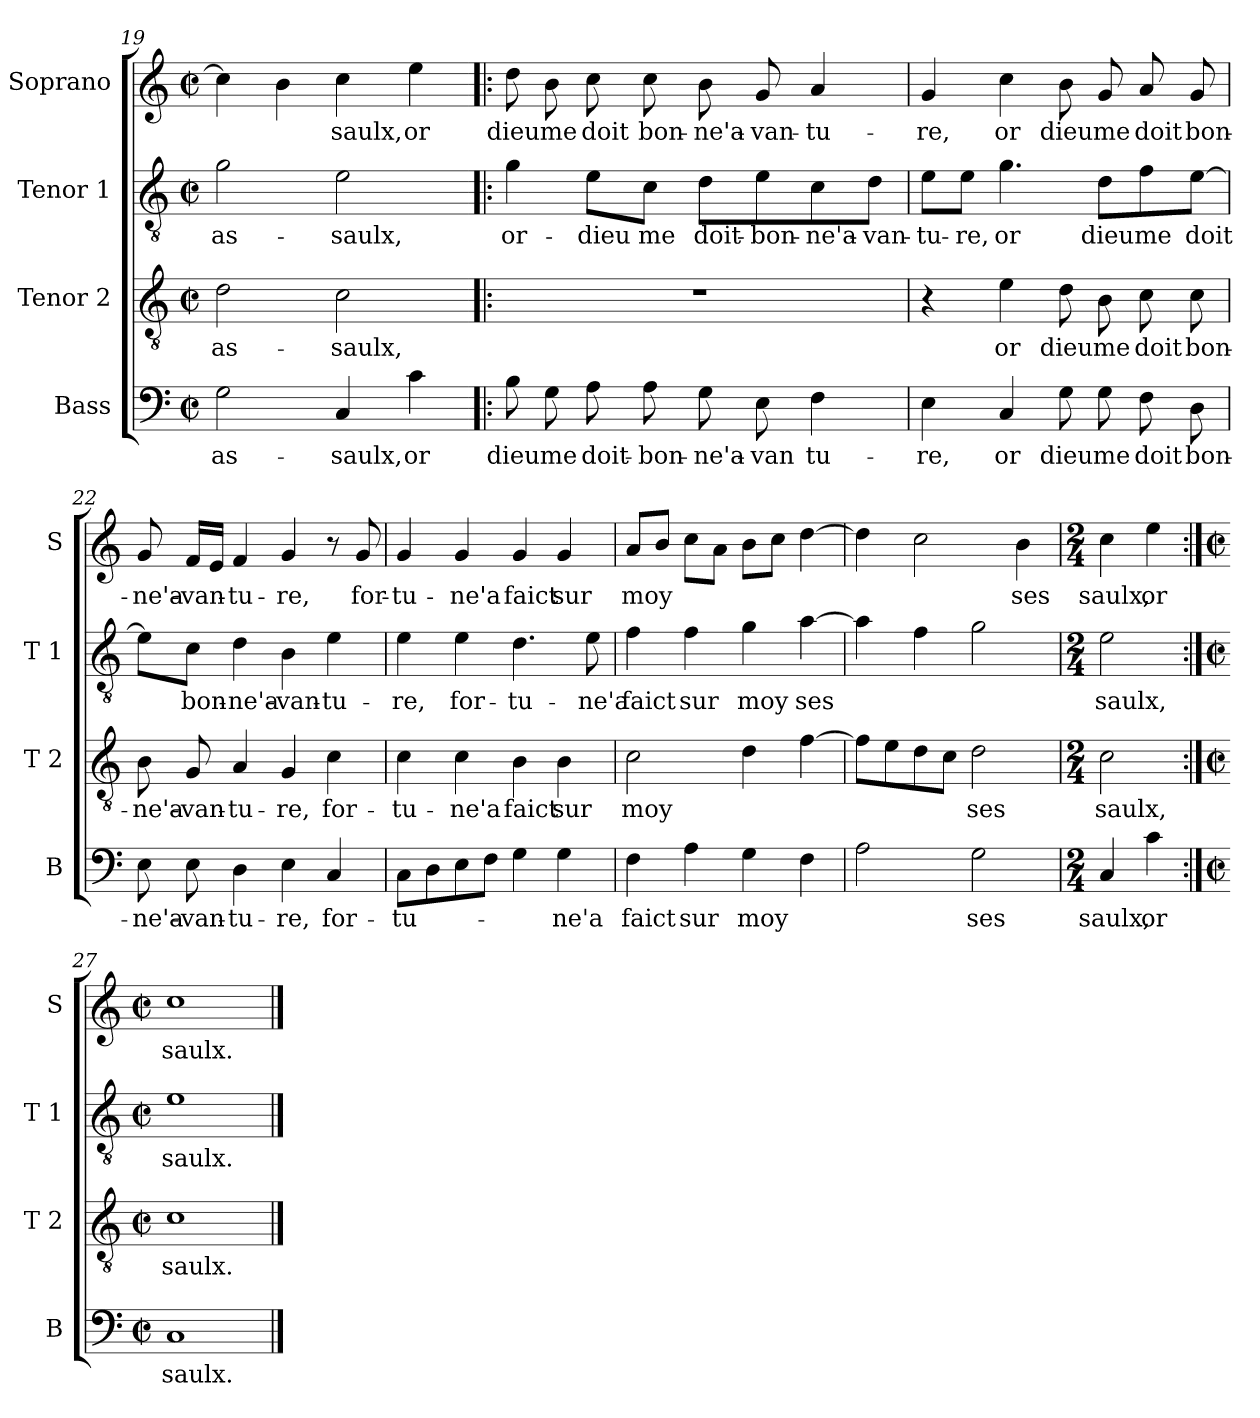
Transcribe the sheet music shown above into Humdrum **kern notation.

**kern	**text	**kern	**text	**kern	**text	**kern	**text
*part4	*part4	*part3	*part3	*part2	*part2	*part1	*part1
*staff4	*staff4	*staff3	*staff3	*staff2	*staff2	*staff1	*staff1
*I"Bass	*	*I"Tenor 2	*	*I"Tenor 1	*	*I"Soprano	*
*I'B	*	*I'T 2	*	*I'T 1	*	*I'S	*
*clefF4	*	*clefGv2	*	*clefGv2	*	*clefG2	*
*k[]	*	*k[]	*	*k[]	*	*k[]	*
*C:	*	*C:	*	*C:	*	*C:	*
*M2/2	*	*M2/2	*	*M2/2	*	*M2/2	*
*met(c|)	*	*met(c|)	*	*met(c|)	*	*met(c|)	*
=19	=19	=19	=19	=19	=19	=19	=19
2G\	as-	2d\	as-	2g\	as-	4cc\]	.
.	.	.	.	.	.	4b\	.
4C/	-saulx,	2c\	-saulx,	2e\	-saulx,	4cc\	-saulx,
4c\	or	.	.	.	.	4ee\	or
!!LO:LB:g=z
=20!|:	=20!|:	=20!|:	=20!|:	=20!|:	=20!|:	=20!|:	=20!|:
8B\	dieu	1r	.	4g\	or-	8dd\	dieu
8G\	me	.	.	.	.	8b\	me
8A\	doit-	.	.	8e\L	-dieu	8cc\	doit
8A\	-bon-	.	.	8c\J	me	8cc\	bon-
8G\	-ne'a-	.	.	8d\L	doit-	8b\	-ne'a-
8E\	-van	.	.	8e\	-bon-	8g/	-van-
4F\	tu-	.	.	8c\	-ne'a-	4a/	-tu-
.	.	.	.	8d\J	-van-	.	.
=21	=21	=21	=21	=21	=21	=21	=21
4E\	-re,	4r	.	8e\L	-tu-	4g/	-re,
.	.	.	.	8e\J	-re,	.	.
4C/	or	4e\	or	4.g\	or	4cc\	or
8G\	dieu	8d\	dieu	.	.	8b\	dieu
8G\	me	8B\	me	8d\L	dieu	8g/	me
8F\	doit	8c\	doit	8f\	me	8a/	doit
8D\	bon-	8c\	bon-	[8e\J	doit	8g/	bon-
=22	=22	=22	=22	=22	=22	=22	=22
8E\	-ne'a-	8B\	-ne'a-	8e\L]	.	8g/	-ne'a-
8E\	-van-	8G/	-van-	8c\J	bon-	16f/LL	-van-
.	.	.	.	.	.	16e/JJ	.
4D\	-tu-	4A/	-tu-	4d\	-ne'a-	4f/	-tu-
4E\	-re,	4G/	-re,	4B\	-van-	4g/	-re,
4C/	for-	4c\	for-	4e\	-tu-	8r	.
.	.	.	.	.	.	8g/	for-
!!LO:LB:g=z
=23	=23	=23	=23	=23	=23	=23	=23
8C\L	-tu-	4c\	-tu-	4e\	-re,	4g/	-tu-
8D\	.	.	.	.	.	.	.
8E\	.	4c\	-ne'a	4e\	for-	4g/	-ne'a
8F\J	.	.	.	.	.	.	.
4G\	.	4B\	faict	4.d\	-tu-	4g/	faict
4G\	-ne'a	4B\	sur	.	.	4g/	sur
.	.	.	.	8e\	-ne'a	.	.
=24	=24	=24	=24	=24	=24	=24	=24
4F\	faict	2c\	moy	4f\	faict	8a/L	moy
.	.	.	.	.	.	8b/J	.
4A\	sur	.	.	4f\	sur	8cc\L	.
.	.	.	.	.	.	8a\J	.
4G\	moy	4d\	.	4g\	moy	8b\L	.
.	.	.	.	.	.	8cc\J	.
4F\	.	[4f\	.	[4a\	ses	[4dd\	.
=25	=25	=25	=25	=25	=25	=25	=25
2A\	.	8f\L]	.	4a\]	.	4dd\]	.
.	.	8e\	.	.	.	.	.
.	.	8d\	.	4f\	.	2cc\	.
.	.	8c\J	.	.	.	.	.
2G\	ses	2d\	ses	2g\	.	.	.
.	.	.	.	.	.	4b\	ses
=26	=26	=26	=26	=26	=26	=26	=26
*M2/4	*	*M2/4	*	*M2/4	*	*M2/4	*
4C/	saulx,	2c\	saulx,	2e\	saulx,	4cc\	saulx,
4c\	or	.	.	.	.	4ee\	or
=27:|!	=27:|!	=27:|!	=27:|!	=27:|!	=27:|!	=27:|!	=27:|!
*M2/2	*	*M2/2	*	*M2/2	*	*M2/2	*
*met(c|)	*	*met(c|)	*	*met(c|)	*	*met(c|)	*
1C	saulx.	1c	saulx.	1e	saulx.	1cc	saulx.
==	==	==	==	==	==	==	==
*-	*-	*-	*-	*-	*-	*-	*-
